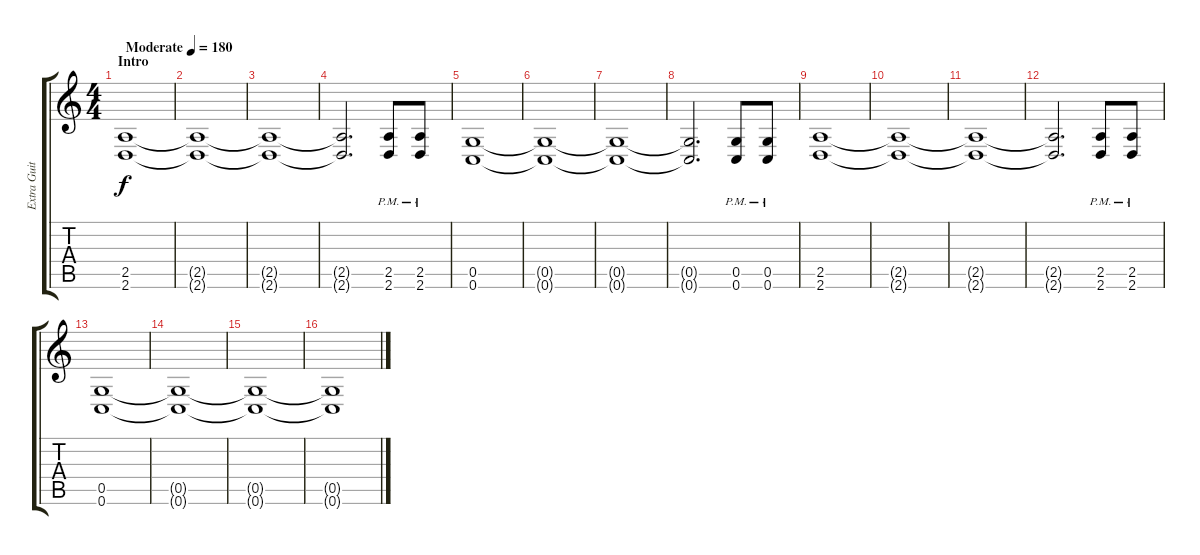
\track ("Extra Guitar" "Extra Guit") {instrument distortionguitar}
\staff {score tabs}
\tuning (D4 A3 F3 C3 G2 C2) {hide}
\ts (4 4)
\section ("" "Intro")
\tempo (180 "Moderate")
\tempo 160
\tempo (180 "Moderate")
\clef g2
\ks c
(2.5 2.6).1{dy f instrument distortionguitar} |
(2.5{t} 2.6{t}).1 |
(2.5{t} 2.6{t}).1 |
(2.5{t} 2.6{t}).2{d} (2.5{pm} 2.6{pm}).8 (2.5{pm} 2.6{pm}).8 |
(0.5 0.6).1 |
(0.5{t} 0.6{t}).1 |
(0.5{t} 0.6{t}).1 |
(0.5{t} 0.6{t}).2{d} (0.5{pm} 0.6{pm}).8 (0.5{pm} 0.6{pm}).8 |
(2.5 2.6).1 |
(2.5{t} 2.6{t}).1 |
(2.5{t} 2.6{t}).1 |
(2.5{t} 2.6{t}).2{d} (2.5{pm} 2.6{pm}).8 (2.5{pm} 2.6{pm}).8 |
(0.5 0.6).1 |
(0.5{t} 0.6{t}).1 |
(0.5{t} 0.6{t}).1 |
(0.5{t} 0.6{t}).1
